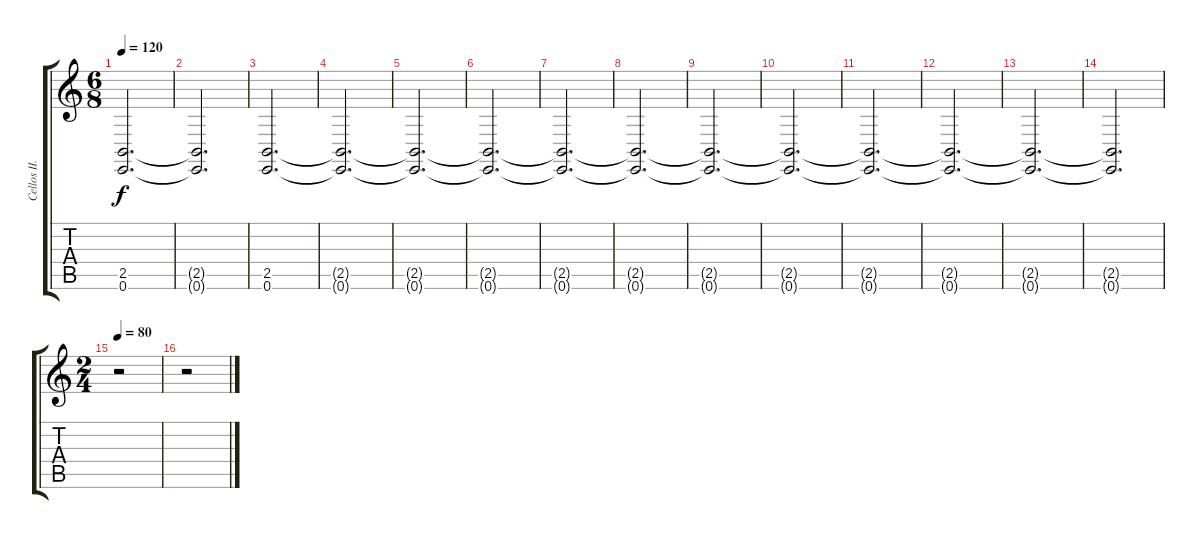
\track ("Cellos II." "Cellos II.") {instrument pizzicatostrings}
\staff {score tabs}
\tuning (E4 B3 G3 D3 A2 E2) {hide}
\ts (6 8)
\tempo 120
\clef g2
\ks c
(2.5{t} 0.6{t}).2{d dy f} |
(2.5{t} 0.6{t}).2{d} |
(2.5 0.6).2{d} |
(2.5{t} 0.6{t}).2{d} |
(2.5{t} 0.6{t}).2{d} |
(2.5{t} 0.6{t}).2{d} |
(2.5{t} 0.6{t}).2{d} |
(2.5{t} 0.6{t}).2{d} |
(2.5{t} 0.6{t}).2{d} |
(2.5{t} 0.6{t}).2{d} |
(2.5{t} 0.6{t}).2{d} |
(2.5{t} 0.6{t}).2{d} |
(2.5{t} 0.6{t}).2{d} |
(2.5{t} 0.6{t}).2{d} |
\ts (2 4)
\tempo 80
r.2 |
r.2
